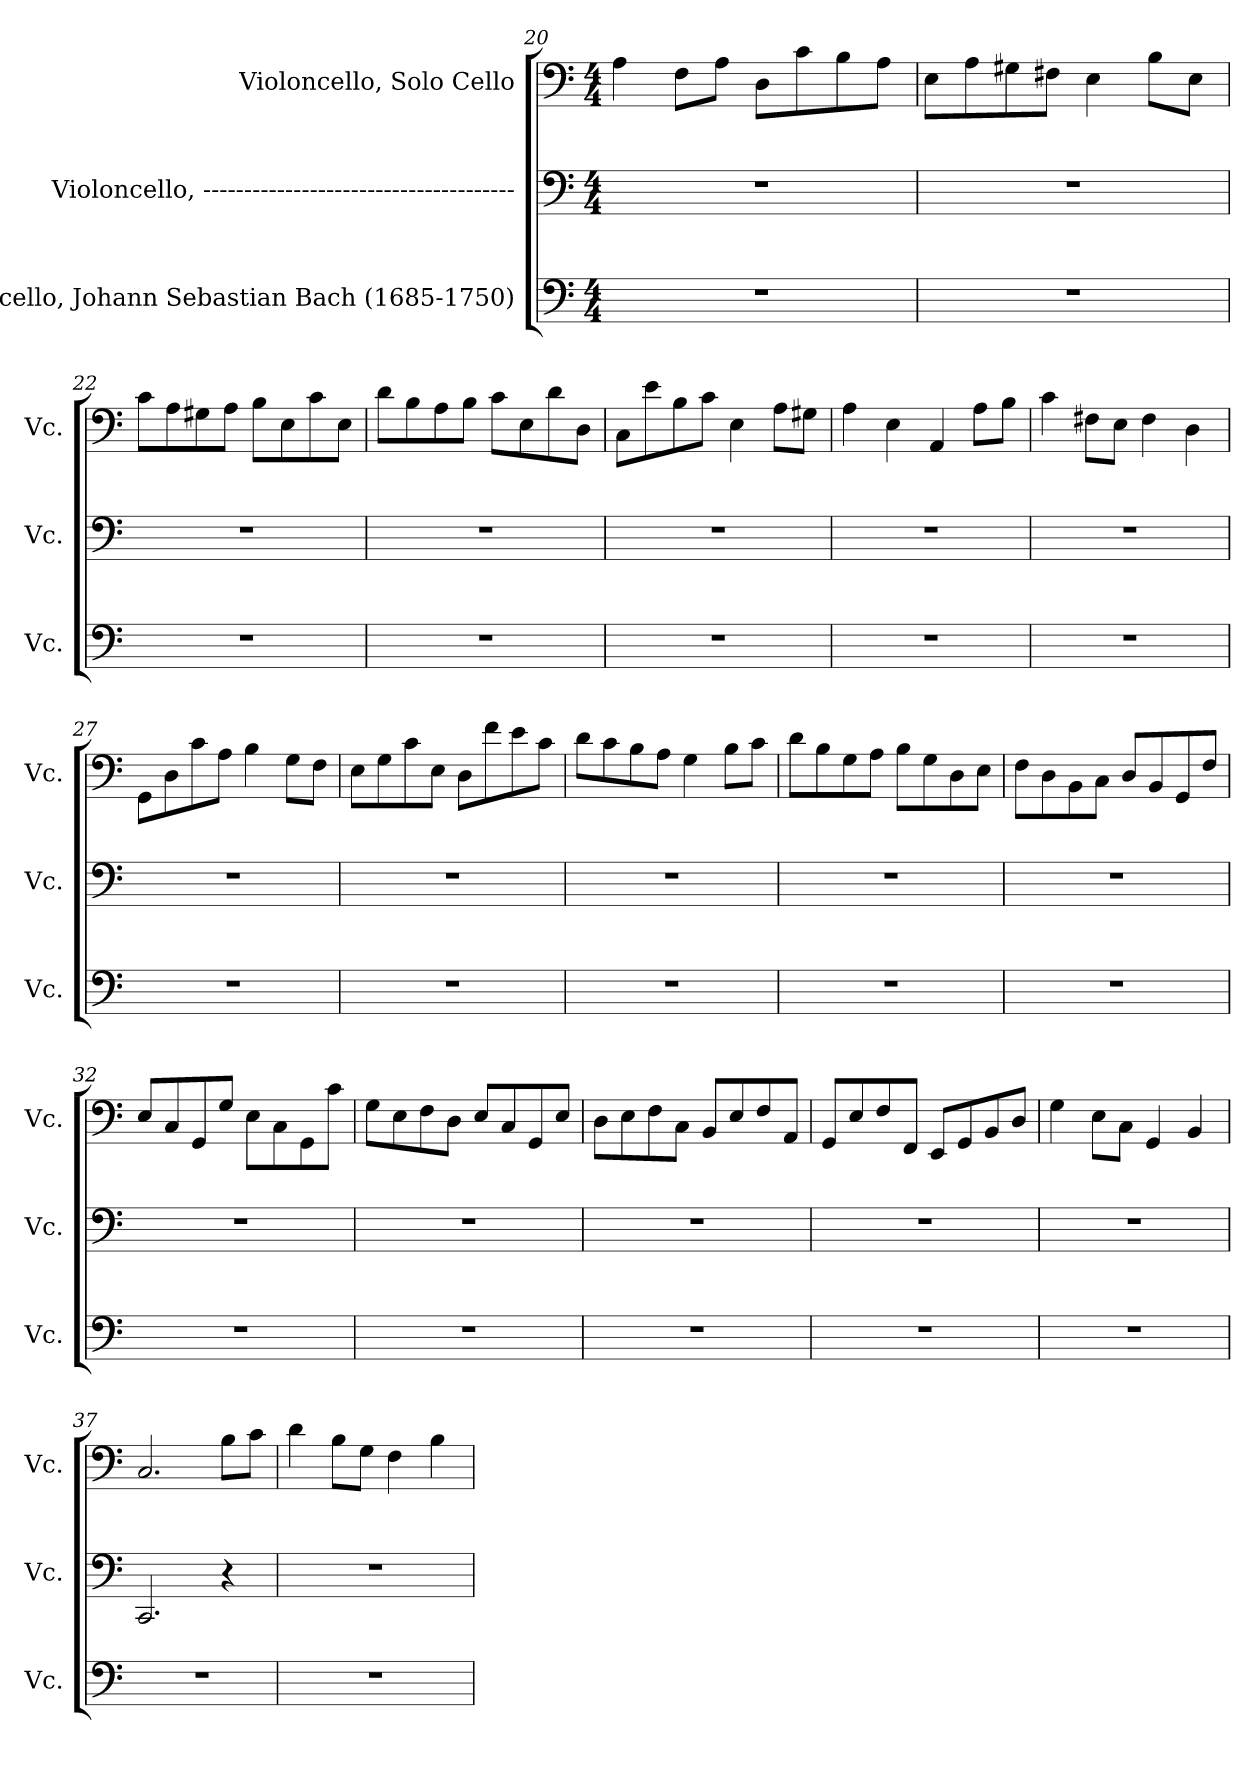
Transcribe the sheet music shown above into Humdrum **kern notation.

**kern	**kern	**kern
*part3	*part2	*part1
*staff3	*staff2	*staff1
*I"Violoncello, Johann Sebastian Bach  (1685-1750)	*I"Violoncello, --------------------------------------	*I"Violoncello, Solo Cello
*I'Vc.	*I'Vc.	*I'Vc.
*clefF4	*clefF4	*clefF4
*k[]	*k[]	*k[]
*M4/4	*M4/4	*M4/4
=20	=20	=20
1r	1r	4A\
.	.	8F\L
.	.	8A\J
.	.	8D\L
.	.	8c\
.	.	8B\
.	.	8A\J
!!LO:PB:g=z
=21	=21	=21
1r	1r	8E\L
.	.	8A\
.	.	8G#X\
.	.	8F#X\J
.	.	4E\
.	.	8B\L
.	.	8E\J
=22	=22	=22
1r	1r	8c\L
.	.	8A\
.	.	8G#X\
.	.	8A\J
.	.	8B\L
.	.	8E\
.	.	8c\
.	.	8E\J
=23	=23	=23
1r	1r	8d\L
.	.	8B\
.	.	8A\
.	.	8B\J
.	.	8c\L
.	.	8E\
.	.	8d\
.	.	8D\J
=24	=24	=24
1r	1r	8C\L
.	.	8e\
.	.	8B\
.	.	8c\J
.	.	4E\
.	.	8A\L
.	.	8G#X\J
=25	=25	=25
1r	1r	4A\
.	.	4E\
.	.	4AA/
.	.	8A\L
.	.	8B\J
!!LO:LB:g=z
=26	=26	=26
1r	1r	4c\
.	.	8F#X\L
.	.	8E\J
.	.	4F#\
.	.	4D\
=27	=27	=27
1r	1r	8GG\L
.	.	8D\
.	.	8c\
.	.	8A\J
.	.	4B\
.	.	8G\L
.	.	8F\J
=28	=28	=28
1r	1r	8E\L
.	.	8G\
.	.	8c\
.	.	8E\J
.	.	8D\L
.	.	8f\
.	.	8e\
.	.	8c\J
=29	=29	=29
1r	1r	8d\L
.	.	8c\
.	.	8B\
.	.	8A\J
.	.	4G\
.	.	8B\L
.	.	8c\J
=30	=30	=30
1r	1r	8d\L
.	.	8B\
.	.	8G\
.	.	8A\J
.	.	8B\L
.	.	8G\
.	.	8D\
.	.	8E\J
!!LO:LB:g=z
=31	=31	=31
1r	1r	8F\L
.	.	8D\
.	.	8BB\
.	.	8C\J
.	.	8D/L
.	.	8BB/
.	.	8GG/
.	.	8F/J
=32	=32	=32
1r	1r	8E/L
.	.	8C/
.	.	8GG/
.	.	8G/J
.	.	8E\L
.	.	8C\
.	.	8GG\
.	.	8c\J
=33	=33	=33
1r	1r	8G\L
.	.	8E\
.	.	8F\
.	.	8D\J
.	.	8E/L
.	.	8C/
.	.	8GG/
.	.	8E/J
=34	=34	=34
1r	1r	8D\L
.	.	8E\
.	.	8F\
.	.	8C\J
.	.	8BB/L
.	.	8E/
.	.	8F/
.	.	8AA/J
=35	=35	=35
1r	1r	8GG/L
.	.	8E/
.	.	8F/
.	.	8FF/J
.	.	8EE/L
.	.	8GG/
.	.	8BB/
.	.	8D/J
!!LO:LB:g=z
=36	=36	=36
1r	1r	4G\
.	.	8E\L
.	.	8C\J
.	.	4GG/
.	.	4BB/
=37	=37	=37
1r	2.CC/	2.C/
.	4r	8B\L
.	.	8c\J
=38	=38	=38
1r	1r	4d\
.	.	8B\L
.	.	8G\J
.	.	4F\
.	.	4B\
=	=	=
*-	*-	*-
